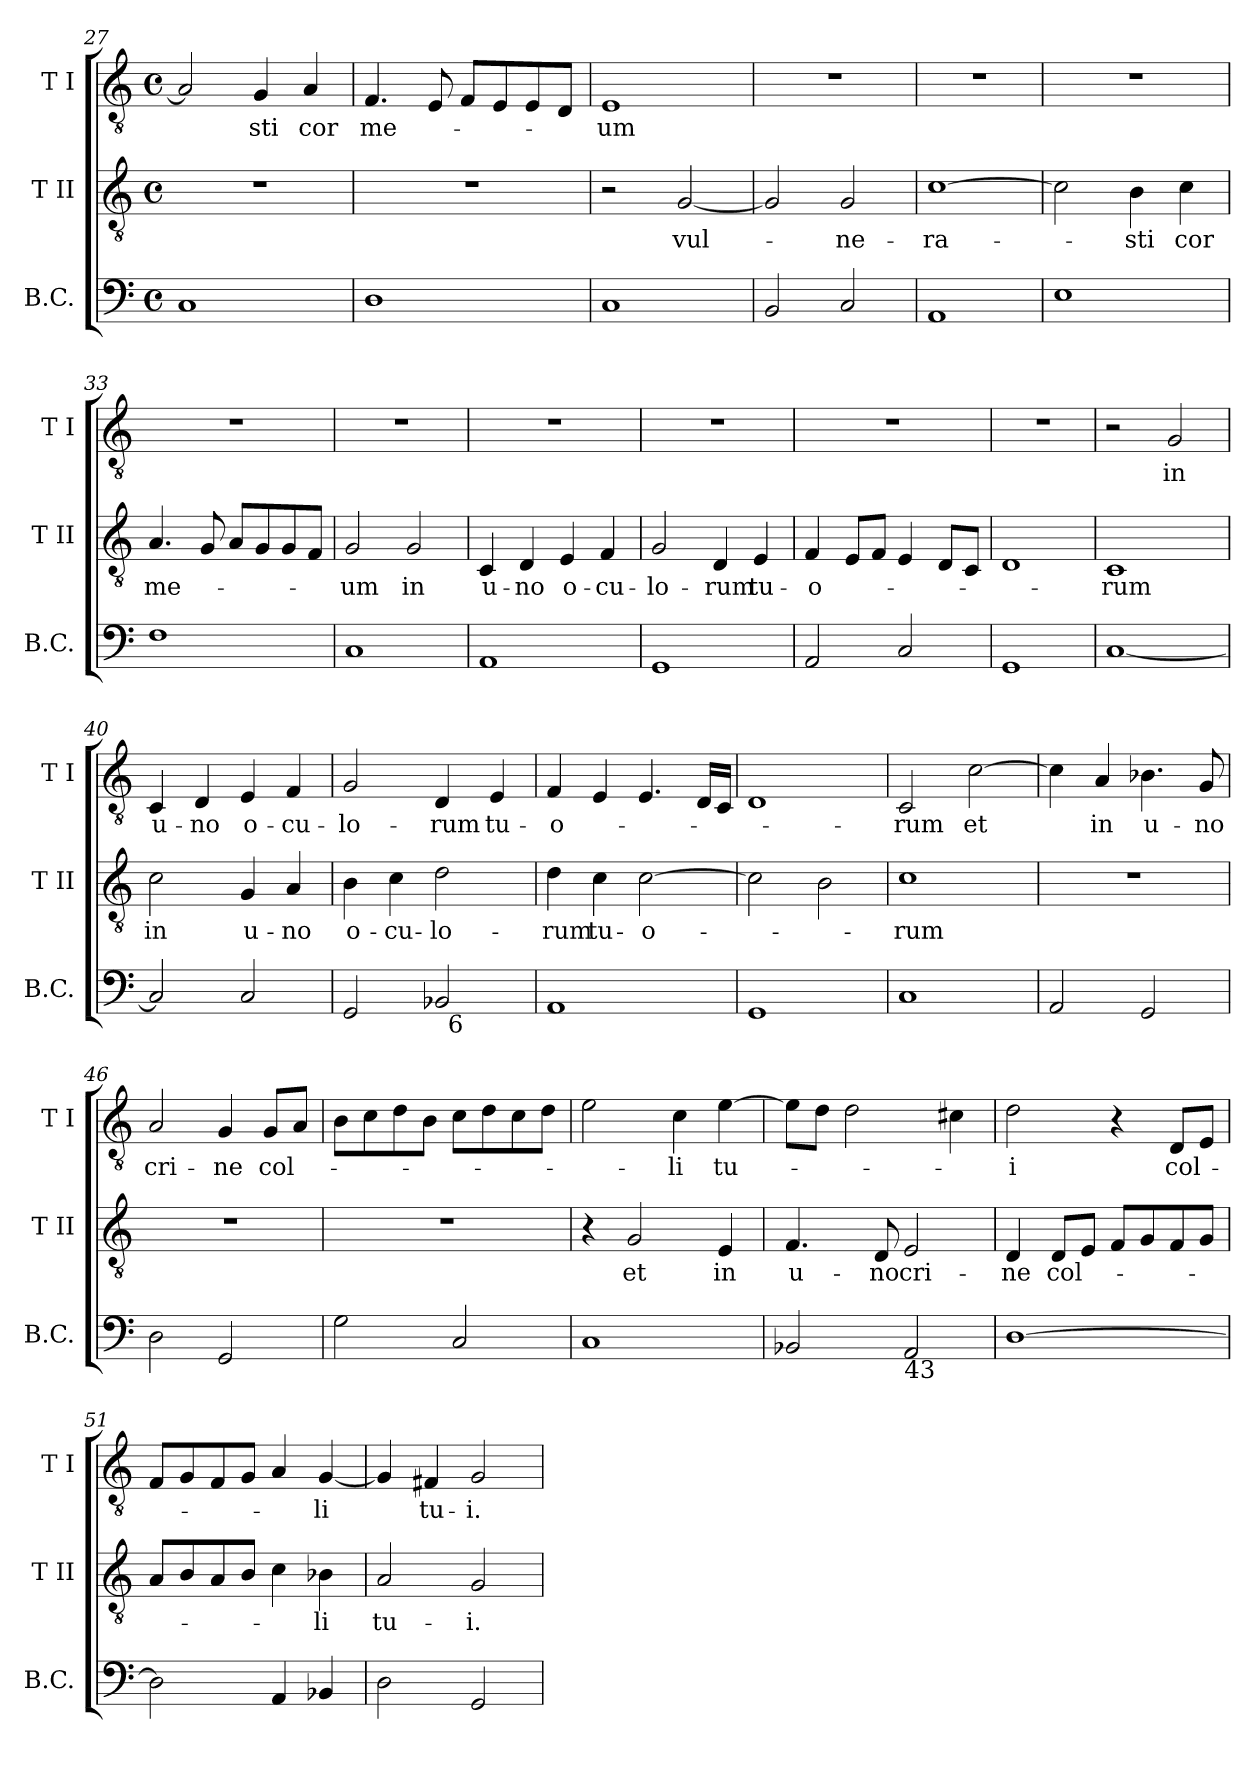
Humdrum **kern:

**kern	**kern	**text	**kern	**text
*part3	*part2	*part2	*part1	*part1
*staff3	*staff2	*staff2	*staff1	*staff1
*I"B.C.	*I"T II	*	*I"T I	*
*I'B.C.	*I'T II	*	*I'T I	*
*clefF4	*clefGv2	*	*clefGv2	*
*k[]	*k[]	*	*k[]	*
*C:	*C:	*	*C:	*
*M4/4	*M4/4	*	*M4/4	*
*met(c)	*met(c)	*	*met(c)	*
=27	=27	=27	=27	=27
1C	1r	.	2A/]	.
!	!	!	!	!LO:LY:b
.	.	.	4G/	-sti
!	!	!	!	!LO:LY:b
.	.	.	4A/	cor
=28	=28	=28	=28	=28
!	!	!	!	!LO:LY:b
1D	1r	.	4.F/	me-
.	.	.	8E/	.
.	.	.	8F/L	.
.	.	.	8E/	.
.	.	.	8E/	.
.	.	.	8D/J	.
=29	=29	=29	=29	=29
!	!	!	!	!LO:LY:b
1C	2r	.	1E	-um
!	!	!LO:LY:b	!	!
.	[<2G/	vul-	.	.
!!LO:LB:g=z
=30	=30	=30	=30	=30
2BB/	2G/]	.	1r	.
!	!	!LO:LY:b	!	!
2C/	2G/	-ne-	.	.
=31	=31	=31	=31	=31
!	!	!LO:LY:b	!	!
1AA	[>1c	-ra-	1r	.
=32	=32	=32	=32	=32
1E	2c\]	.	1r	.
!	!	!LO:LY:b	!	!
.	4B\	-sti	.	.
!	!	!LO:LY:b	!	!
.	4c\	cor	.	.
=33	=33	=33	=33	=33
!	!	!LO:LY:b	!	!
1F	4.A/	me-	1r	.
.	8G/	.	.	.
.	8A/L	.	.	.
.	8G/	.	.	.
.	8G/	.	.	.
.	8F/J	.	.	.
=34	=34	=34	=34	=34
!	!	!LO:LY:b	!	!
1C	2G/	-um	1r	.
!	!	!LO:LY:b	!	!
.	2G/	in	.	.
=35	=35	=35	=35	=35
!	!	!LO:LY:b	!	!
1AA	4C/	u-	1r	.
!	!	!LO:LY:b	!	!
.	4D/	-no	.	.
!	!	!LO:LY:b	!	!
.	4E/	o-	.	.
!	!	!LO:LY:b	!	!
.	4F/	-cu-	.	.
!!LO:LB:g=z
=36	=36	=36	=36	=36
!	!	!LO:LY:b	!	!
1GG	2G/	-lo-	1r	.
!	!	!LO:LY:b	!	!
.	4D/	-rum	.	.
!	!	!LO:LY:b	!	!
.	4E/	tu-	.	.
=37	=37	=37	=37	=37
!	!	!LO:LY:b	!	!
2AA/	4F/	-o-	1r	.
.	8E/L	.	.	.
.	8F/J	.	.	.
2C/	4E/	.	.	.
.	8D/L	.	.	.
.	8C/J	.	.	.
=38	=38	=38	=38	=38
1GG	1D	.	1r	.
=39	=39	=39	=39	=39
!	!	!LO:LY:b	!	!
[<1C	1C	-rum	2r	.
!	!	!	!	!LO:LY:b
.	.	.	2G/	in
=40	=40	=40	=40	=40
!	!	!LO:LY:b	!	!LO:LY:b
2C/]	2c\	in	4C/	u-
!	!	!	!	!LO:LY:b
.	.	.	4D/	-no
!	!	!LO:LY:b	!	!LO:LY:b
2C/	4G/	u-	4E/	o-
!	!	!LO:LY:b	!	!LO:LY:b
.	4A/	-no	4F/	-cu-
=41	=41	=41	=41	=41
!	!	!LO:LY:b	!	!LO:LY:b
*^	*	*	*	*
2GG/	2ryy	4B\	o-	2G/	-lo-
!	!	!	!LO:LY:b	!	!
.	.	4c\	-cu-	.	.
!	!	!	!LO:LY:b	!	!LO:LY:b
2BB-X/	32ryy	2d\	-lo-	4D/	-rum
!	!LO:TX:b:t=6	!	!	!	!
.	4...ryy	.	.	.	.
!	!	!	!	!	!LO:LY:b
.	.	.	.	4E/	tu-
!!LO:LB:g=z
=42	=42	=42	=42	=42	=42
!	!	!	!LO:LY:b	!	!LO:LY:b
*v	*v	*	*	*	*
1AA	4d\	-rum	4F/	-o-
!	!	!LO:LY:b	!	!
.	4c\	tu-	4E/	.
!	!	!LO:LY:b	!	!
.	[>2c\	-o-	4.E/	.
.	.	.	16D/LL	.
.	.	.	16C/JJ	.
=43	=43	=43	=43	=43
1GG	2c\]	.	1D	.
.	2B\	.	.	.
=44	=44	=44	=44	=44
!	!	!LO:LY:b	!	!LO:LY:b
1C	1c	-rum	2C/	-rum
!	!	!	!	!LO:LY:b
.	.	.	[>2c\	et
=45	=45	=45	=45	=45
2AA/	1r	.	4c\]	.
!	!	!	!	!LO:LY:b
.	.	.	4A/	in
!	!	!	!	!LO:LY:b
2GG/	.	.	4.B-X\	u-
!	!	!	!	!LO:LY:b
.	.	.	8G/	-no
=46	=46	=46	=46	=46
!	!	!	!	!LO:LY:b
2D\	1r	.	2A/	cri-
!	!	!	!	!LO:LY:b
2GG/	.	.	4G/	-ne
!	!	!	!	!LO:LY:b
.	.	.	8G/L	col-
.	.	.	8A/J	.
=47	=47	=47	=47	=47
2G\	1r	.	8B\L	.
.	.	.	8c\	.
.	.	.	8d\	.
.	.	.	8B\J	.
2C/	.	.	8c\L	.
.	.	.	8d\	.
.	.	.	8c\	.
.	.	.	8d\J	.
!!LO:PB:g=z
=48	=48	=48	=48	=48
1C	4r	.	2e\	.
!	!	!LO:LY:b	!	!
.	2G/	et	.	.
!	!	!	!	!LO:LY:b
.	.	.	4c\	-li
!	!	!LO:LY:b	!	!LO:LY:b
.	4E/	in	[>4e\	tu-
=49	=49	=49	=49	=49
!	!	!LO:LY:b	!	!
2BB-X/	4.F/	u-	8e\L]	.
.	.	.	8d\J	.
.	.	.	2d\	.
!	!	!LO:LY:b	!	!
.	8D/	-no	.	.
!LO:TX:b:t=43	!	!	!	!
!	!	!LO:LY:b	!	!
2AA/	2E/	cri-	.	.
.	.	.	4c#X\	.
=50	=50	=50	=50	=50
!	!	!LO:LY:b	!	!LO:LY:b:rj
[>1D	4D/	-ne	2d\	-i
!	!	!LO:LY:b	!	!
.	8D/L	col-	.	.
.	8E/J	.	.	.
.	8F/L	.	4r	.
.	8G/	.	.	.
!	!	!	!	!LO:LY:b
.	8F/	.	8D/L	col-
.	8G/J	.	8E/J	.
=51	=51	=51	=51	=51
2D\]	8A/L	.	8F/L	.
.	8B/	.	8G/	.
.	8A/	.	8F/	.
.	8B/J	.	8G/J	.
4AA/	4c\	.	4A/	.
!	!	!LO:LY:b	!	!LO:LY:b
4BB-X/	4B-X\	-li	[<4G/	-li
=52	=52	=52	=52	=52
!	!	!LO:LY:b	!	!
2D\	2A/	tu-	4G/]	.
!	!	!	!	!LO:LY:b
.	.	.	4F#X/	tu-
!	!	!LO:LY:b	!	!LO:LY:b
2GG/	2G/	-i.	2G/	-i.
=	=	=	=	=
*-	*-	*-	*-	*-
